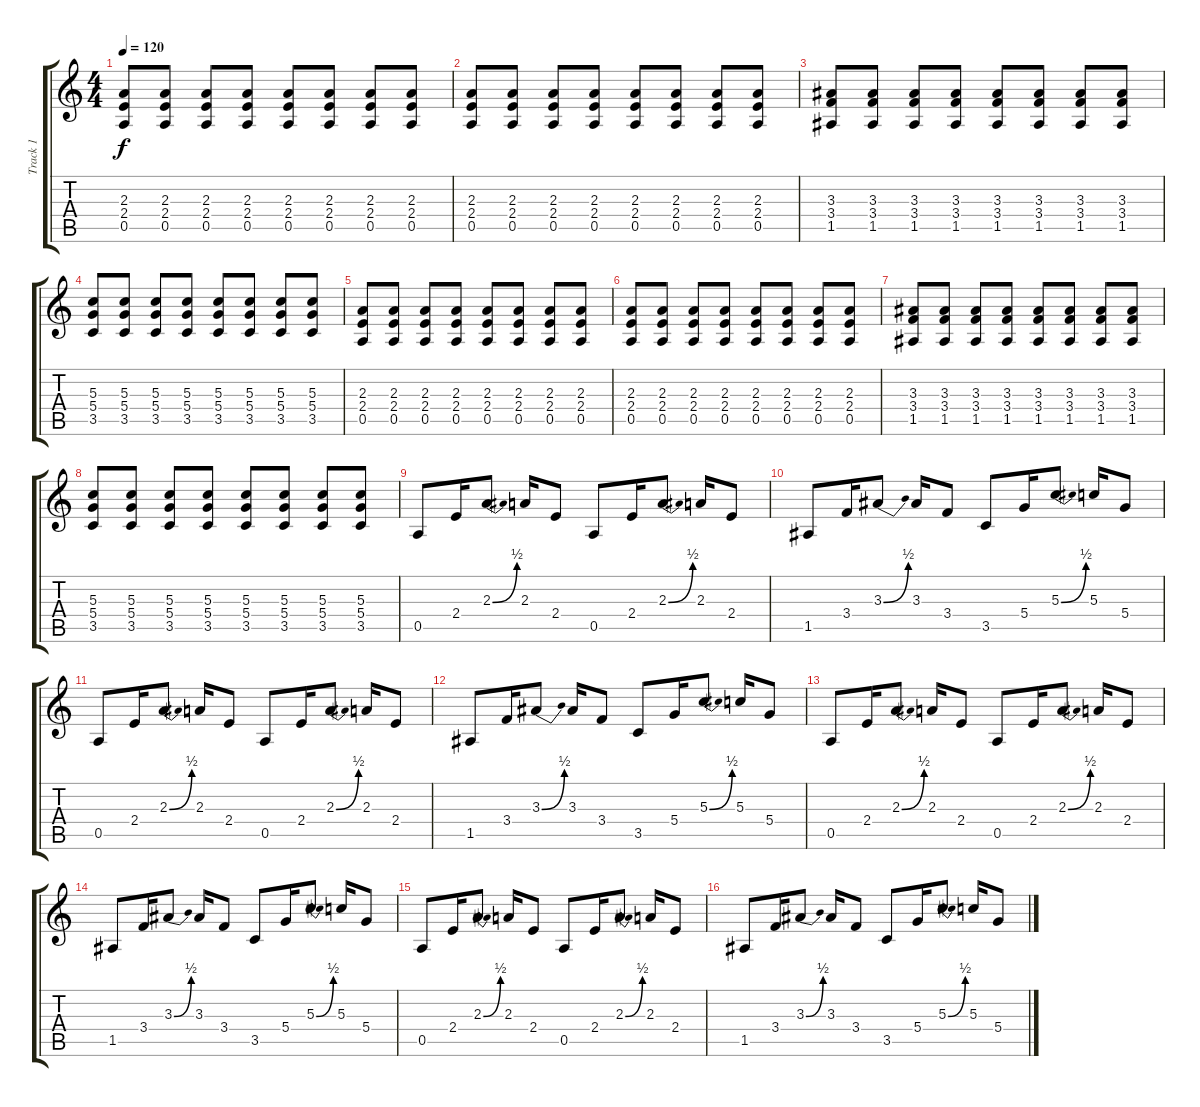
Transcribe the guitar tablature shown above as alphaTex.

\track ("Track 1" "Track 1") {instrument distortionguitar}
\staff {score tabs}
\tuning (E4 B3 G3 D3 A2 E2) {hide}
\ts (4 4)
\tempo 120
\clef g2
\ks c
(2.3 2.4 0.5).8{dy f} (2.3 2.4 0.5).8 (2.3 2.4 0.5).8 (2.3 2.4 0.5).8 (2.3 2.4 0.5).8 (2.3 2.4 0.5).8 (2.3 2.4 0.5).8 (2.3 2.4 0.5).8 |
(2.3 2.4 0.5).8 (2.3 2.4 0.5).8 (2.3 2.4 0.5).8 (2.3 2.4 0.5).8 (2.3 2.4 0.5).8 (2.3 2.4 0.5).8 (2.3 2.4 0.5).8 (2.3 2.4 0.5).8 |
(3.3 3.4 1.5).8 (3.3 3.4 1.5).8 (3.3 3.4 1.5).8 (3.3 3.4 1.5).8 (3.3 3.4 1.5).8 (3.3 3.4 1.5).8 (3.3 3.4 1.5).8 (3.3 3.4 1.5).8 |
(5.3 5.4 3.5).8 (5.3 5.4 3.5).8 (5.3 5.4 3.5).8 (5.3 5.4 3.5).8 (5.3 5.4 3.5).8 (5.3 5.4 3.5).8 (5.3 5.4 3.5).8 (5.3 5.4 3.5).8 |
(2.3 2.4 0.5).8 (2.3 2.4 0.5).8 (2.3 2.4 0.5).8 (2.3 2.4 0.5).8 (2.3 2.4 0.5).8 (2.3 2.4 0.5).8 (2.3 2.4 0.5).8 (2.3 2.4 0.5).8 |
(2.3 2.4 0.5).8 (2.3 2.4 0.5).8 (2.3 2.4 0.5).8 (2.3 2.4 0.5).8 (2.3 2.4 0.5).8 (2.3 2.4 0.5).8 (2.3 2.4 0.5).8 (2.3 2.4 0.5).8 |
(3.3 3.4 1.5).8 (3.3 3.4 1.5).8 (3.3 3.4 1.5).8 (3.3 3.4 1.5).8 (3.3 3.4 1.5).8 (3.3 3.4 1.5).8 (3.3 3.4 1.5).8 (3.3 3.4 1.5).8 |
(5.3 5.4 3.5).8 (5.3 5.4 3.5).8 (5.3 5.4 3.5).8 (5.3 5.4 3.5).8 (5.3 5.4 3.5).8 (5.3 5.4 3.5).8 (5.3 5.4 3.5).8 (5.3 5.4 3.5).8 |
0.5.8 2.4.16 2.3{be (bend 0 0 60 2)}.8 2.3.16 2.4.8 0.5.8 2.4.16 2.3{be (bend 0 0 60 2)}.8 2.3.16 2.4.8 |
1.5.8 3.4.16 3.3{be (bend 0 0 60 2)}.8 3.3.16 3.4.8 3.5.8 5.4.16 5.3{be (bend 0 0 60 2)}.8 5.3.16 5.4.8 |
0.5.8 2.4.16 2.3{be (bend 0 0 60 2)}.8 2.3.16 2.4.8 0.5.8 2.4.16 2.3{be (bend 0 0 60 2)}.8 2.3.16 2.4.8 |
1.5.8 3.4.16 3.3{be (bend 0 0 60 2)}.8 3.3.16 3.4.8 3.5.8 5.4.16 5.3{be (bend 0 0 60 2)}.8 5.3.16 5.4.8 |
0.5.8 2.4.16 2.3{be (bend 0 0 60 2)}.8 2.3.16 2.4.8 0.5.8 2.4.16 2.3{be (bend 0 0 60 2)}.8 2.3.16 2.4.8 |
1.5.8 3.4.16 3.3{be (bend 0 0 60 2)}.8 3.3.16 3.4.8 3.5.8 5.4.16 5.3{be (bend 0 0 60 2)}.8 5.3.16 5.4.8 |
0.5.8 2.4.16 2.3{be (bend 0 0 60 2)}.8 2.3.16 2.4.8 0.5.8 2.4.16 2.3{be (bend 0 0 60 2)}.8 2.3.16 2.4.8 |
1.5.8 3.4.16 3.3{be (bend 0 0 60 2)}.8 3.3.16 3.4.8 3.5.8 5.4.16 5.3{be (bend 0 0 60 2)}.8 5.3.16 5.4.8
